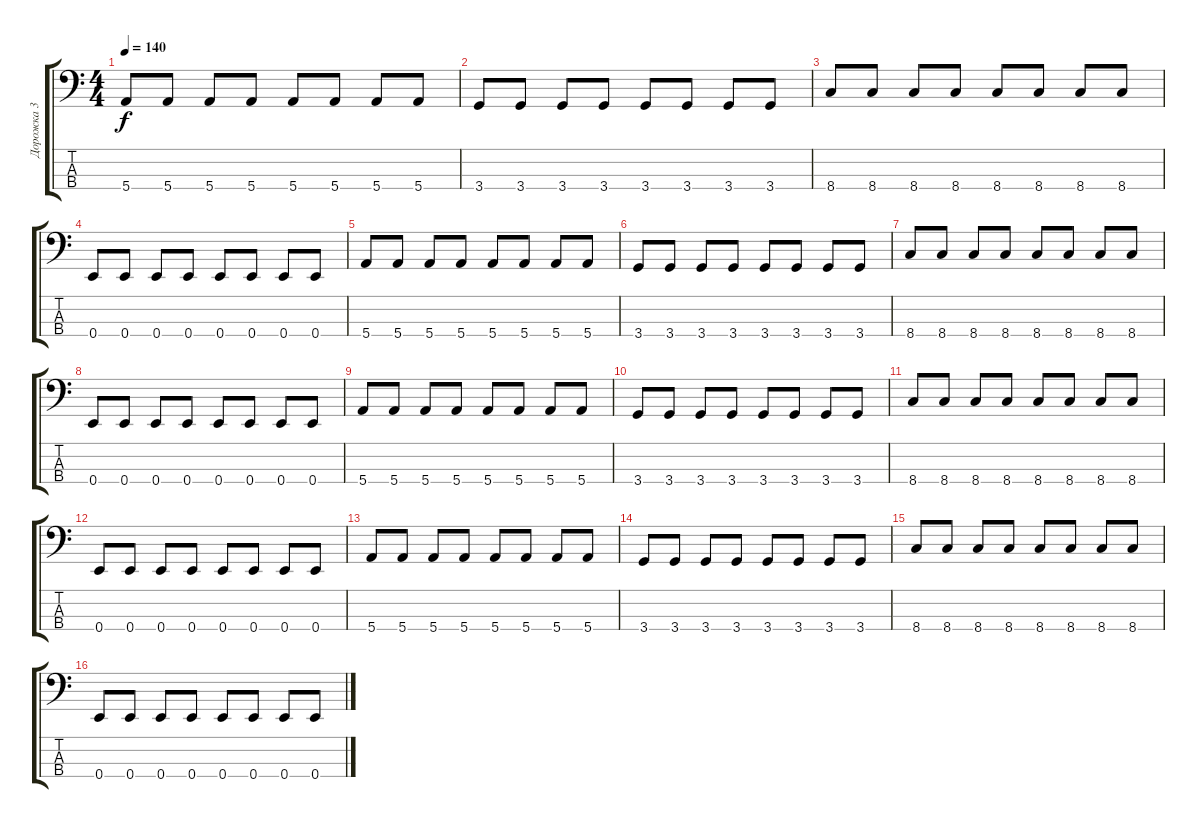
\track ("Дорожка 3" "Дорожка 3") {instrument electricbasspick}
\staff {score tabs}
\tuning (G2 D2 A1 E1) {hide}
\ts (4 4)
\tempo 140
\clef f4
\ks c
5.4.8{dy f} 5.4.8 5.4.8 5.4.8 5.4.8 5.4.8 5.4.8 5.4.8 |
3.4.8 3.4.8 3.4.8 3.4.8 3.4.8 3.4.8 3.4.8 3.4.8 |
8.4.8 8.4.8 8.4.8 8.4.8 8.4.8 8.4.8 8.4.8 8.4.8 |
0.4.8 0.4.8 0.4.8 0.4.8 0.4.8 0.4.8 0.4.8 0.4.8 |
5.4.8 5.4.8 5.4.8 5.4.8 5.4.8 5.4.8 5.4.8 5.4.8 |
3.4.8 3.4.8 3.4.8 3.4.8 3.4.8 3.4.8 3.4.8 3.4.8 |
8.4.8 8.4.8 8.4.8 8.4.8 8.4.8 8.4.8 8.4.8 8.4.8 |
0.4.8 0.4.8 0.4.8 0.4.8 0.4.8 0.4.8 0.4.8 0.4.8 |
5.4.8 5.4.8 5.4.8 5.4.8 5.4.8 5.4.8 5.4.8 5.4.8 |
3.4.8 3.4.8 3.4.8 3.4.8 3.4.8 3.4.8 3.4.8 3.4.8 |
8.4.8 8.4.8 8.4.8 8.4.8 8.4.8 8.4.8 8.4.8 8.4.8 |
0.4.8 0.4.8 0.4.8 0.4.8 0.4.8 0.4.8 0.4.8 0.4.8 |
5.4.8 5.4.8 5.4.8 5.4.8 5.4.8 5.4.8 5.4.8 5.4.8 |
3.4.8 3.4.8 3.4.8 3.4.8 3.4.8 3.4.8 3.4.8 3.4.8 |
8.4.8 8.4.8 8.4.8 8.4.8 8.4.8 8.4.8 8.4.8 8.4.8 |
0.4.8 0.4.8 0.4.8 0.4.8 0.4.8 0.4.8 0.4.8 0.4.8
